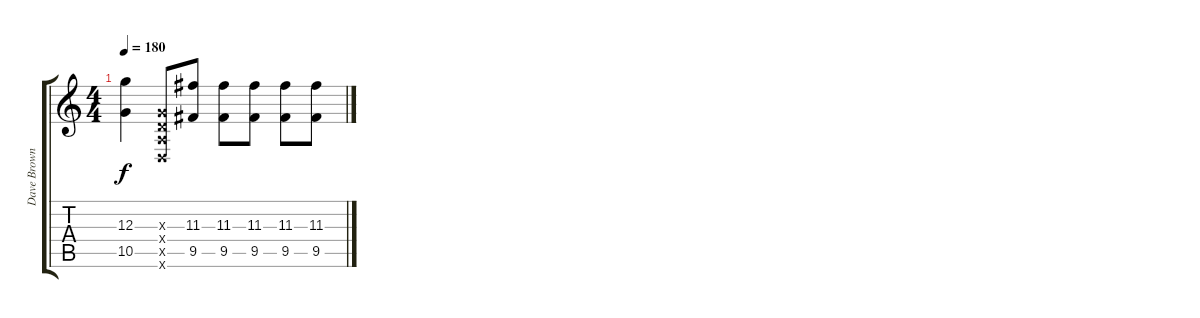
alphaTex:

\track ("Dave Brownsound" "Dave Brown") {instrument distortionguitar}
\staff {score tabs}
\tuning (E4 B3 G3 D3 A2 D2) {hide}
\ts (4 4)
\tempo 180
\clef g2
\ks c
(12.3 10.5).4{dy f} (0.3{x} 0.4{x} 0.5{x} 0.6{x}).8 (11.3 9.5).8 (11.3 9.5).8 (11.3 9.5).8 (11.3 9.5).8 (11.3 9.5).8
